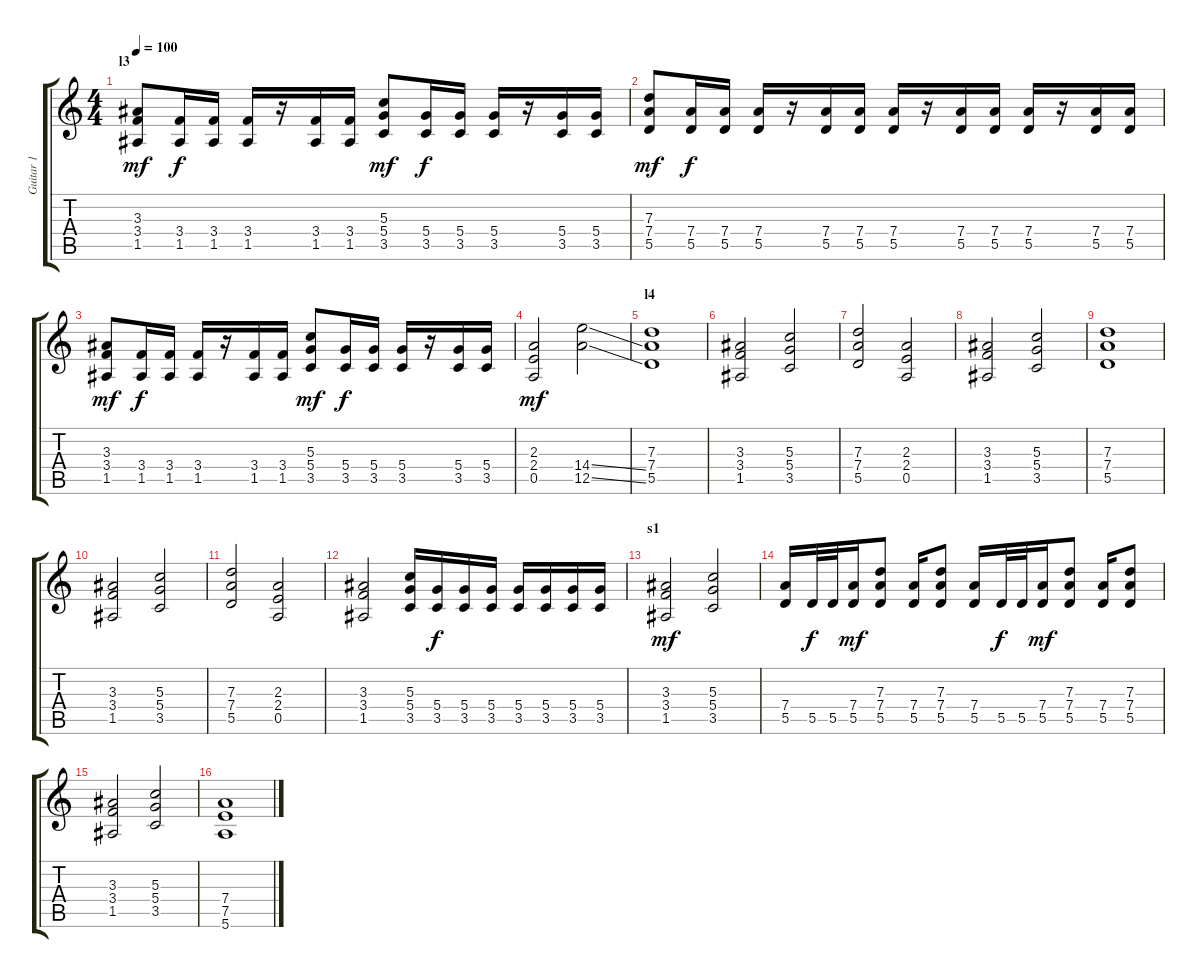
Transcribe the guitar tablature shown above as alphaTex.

\track ("Guitar 1" "Guitar 1") {instrument distortionguitar}
\staff {score tabs}
\tuning (E4 B3 G3 D3 A2 E2) {hide}
\ts (4 4)
\section ("" "l3")
\tempo 100
\clef g2
\ks c
(3.3 3.4 1.5).8{dy mf} (3.4 1.5).16{dy f} (3.4 1.5).16 (3.4 1.5).16 r.16 (3.4 1.5).16 (3.4 1.5).16 (5.3 5.4 3.5).8{dy mf} (5.4 3.5).16{dy f} (5.4 3.5).16 (5.4 3.5).16 r.16 (5.4 3.5).16 (5.4 3.5).16 |
(7.3 7.4 5.5).8{dy mf} (7.4 5.5).16{dy f} (7.4 5.5).16 (7.4 5.5).16 r.16 (7.4 5.5).16 (7.4 5.5).16 (7.4 5.5).16 r.16 (7.4 5.5).16 (7.4 5.5).16 (7.4 5.5).16 r.16 (7.4 5.5).16 (7.4 5.5).16 |
(3.3 3.4 1.5).8{dy mf} (3.4 1.5).16{dy f} (3.4 1.5).16 (3.4 1.5).16 r.16 (3.4 1.5).16 (3.4 1.5).16 (5.3 5.4 3.5).8{dy mf} (5.4 3.5).16{dy f} (5.4 3.5).16 (5.4 3.5).16 r.16 (5.4 3.5).16 (5.4 3.5).16 |
(2.3 2.4 0.5).2{dy mf} (14.4{ss} 12.5{ss}).2 |
\section ("" "l4")
(7.3 7.4 5.5).1 |
(3.3 3.4 1.5).2 (5.3 5.4 3.5).2 |
(7.3 7.4 5.5).2 (2.3 2.4 0.5).2 |
(3.3 3.4 1.5).2 (5.3 5.4 3.5).2 |
(7.3 7.4 5.5).1 |
(3.3 3.4 1.5).2 (5.3 5.4 3.5).2 |
(7.3 7.4 5.5).2 (2.3 2.4 0.5).2 |
(3.3 3.4 1.5).2 (5.3 5.4 3.5).16 (5.4 3.5).16{dy f} (5.4 3.5).16 (5.4 3.5).16 (5.4 3.5).16 (5.4 3.5).16 (5.4 3.5).16 (5.4 3.5).16 |
\section ("" "s1")
(3.3 3.4 1.5).2{dy mf} (5.3 5.4 3.5).2 |
(7.4 5.5).16 5.5.32{dy f} 5.5.32 (7.4 5.5).16{dy mf} (7.3 7.4 5.5).8 (7.4 5.5).16 (7.3 7.4 5.5).8 (7.4 5.5).16 5.5.32{dy f} 5.5.32 (7.4 5.5).16{dy mf} (7.3 7.4 5.5).8 (7.4 5.5).16 (7.3 7.4 5.5).8 |
(3.3 3.4 1.5).2 (5.3 5.4 3.5).2 |
(7.4 7.5 5.6).1
